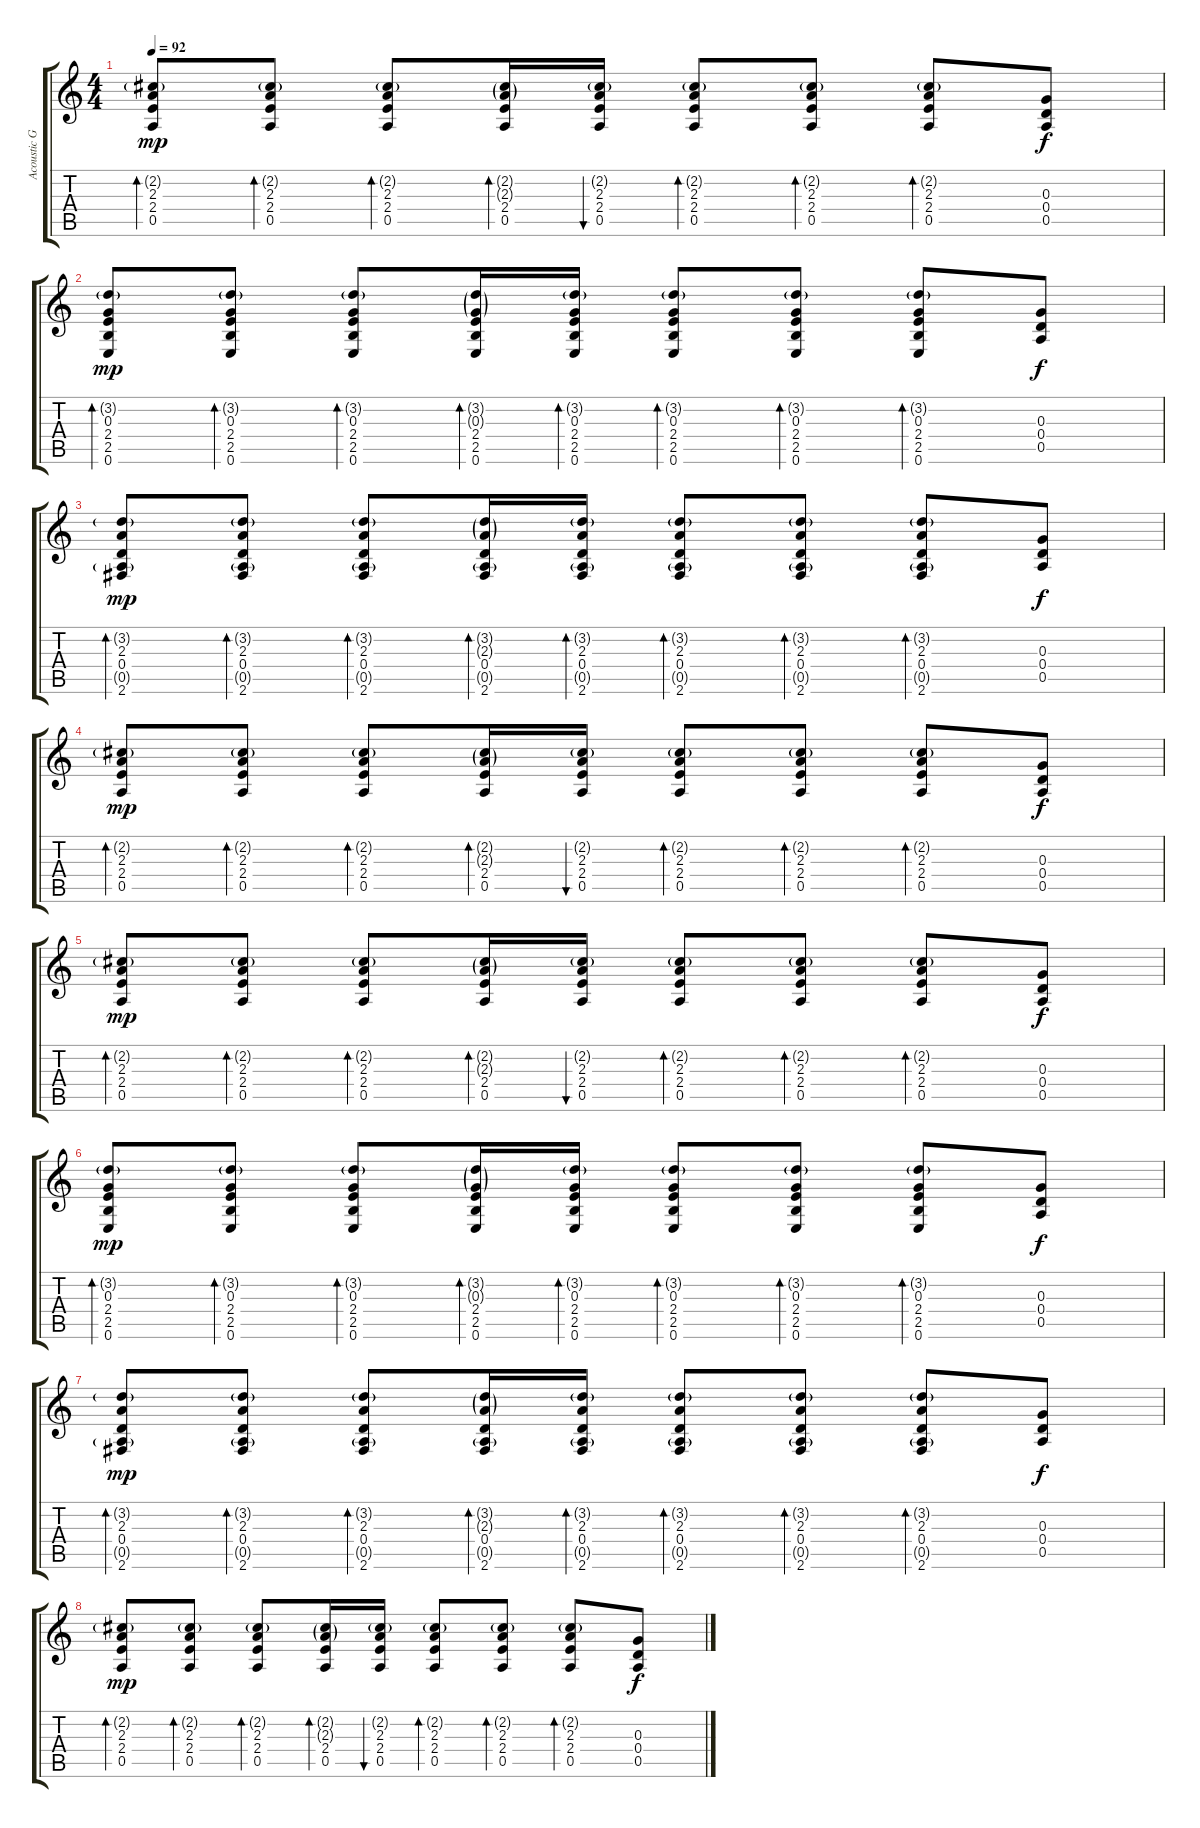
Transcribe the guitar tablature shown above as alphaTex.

\track ("Acoustic Guitar 1" "Acoustic G") {instrument acousticguitarsteel}
\staff {score tabs}
\tuning (E4 B3 G3 D3 A2 E2) {hide}
\ts (4 4)
\tempo 92
\clef g2
\ks c
(2.2{g} 2.3 2.4 0.5).8{bd 30 dy mp} (2.2{g} 2.3 2.4 0.5).8{bd 30} (2.2{g} 2.3 2.4 0.5).8{bd 30} (2.2{g} 2.3{g} 2.4 0.5).16{bd 30} (2.2{g} 2.3 2.4 0.5).16{bu 30} (2.2{g} 2.3 2.4 0.5).8{bd 30} (2.2{g} 2.3 2.4 0.5).8{bd 30} (2.2{g} 2.3 2.4 0.5).8{bd 30} (0.3 0.4 0.5).8{dy f} |
(3.2{g} 0.3 2.4 2.5 0.6).8{bd 30 dy mp} (3.2{g} 0.3 2.4 2.5 0.6).8{bd 30} (3.2{g} 0.3 2.4 2.5 0.6).8{bd 30} (3.2{g} 0.3{g} 2.4 2.5 0.6).16{bd 30} (3.2{g} 0.3 2.4 2.5 0.6).16{bd 30} (3.2{g} 0.3 2.4 2.5 0.6).8{bd 30} (3.2{g} 0.3 2.4 2.5 0.6).8{bd 30} (3.2{g} 0.3 2.4 2.5 0.6).8{bd 30} (0.3 0.4 0.5).8{dy f} |
(3.2{g} 2.3 0.4 0.5{g} 2.6).8{bd 30 dy mp} (3.2{g} 2.3 0.4 0.5{g} 2.6).8{bd 30} (3.2{g} 2.3 0.4 0.5{g} 2.6).8{bd 30} (3.2{g} 2.3{g} 0.4 0.5{g} 2.6).16{bd 30} (3.2{g} 2.3 0.4 0.5{g} 2.6).16{bd 30} (3.2{g} 2.3 0.4 0.5{g} 2.6).8{bd 30} (3.2{g} 2.3 0.4 0.5{g} 2.6).8{bd 30} (3.2{g} 2.3 0.4 0.5{g} 2.6).8{bd 30} (0.3 0.4 0.5).8{dy f} |
(2.2{g} 2.3 2.4 0.5).8{bd 30 dy mp} (2.2{g} 2.3 2.4 0.5).8{bd 30} (2.2{g} 2.3 2.4 0.5).8{bd 30} (2.2{g} 2.3{g} 2.4 0.5).16{bd 30} (2.2{g} 2.3 2.4 0.5).16{bu 30} (2.2{g} 2.3 2.4 0.5).8{bd 30} (2.2{g} 2.3 2.4 0.5).8{bd 30} (2.2{g} 2.3 2.4 0.5).8{bd 30} (0.3 0.4 0.5).8{dy f} |
(2.2{g} 2.3 2.4 0.5).8{bd 30 dy mp} (2.2{g} 2.3 2.4 0.5).8{bd 30} (2.2{g} 2.3 2.4 0.5).8{bd 30} (2.2{g} 2.3{g} 2.4 0.5).16{bd 30} (2.2{g} 2.3 2.4 0.5).16{bu 30} (2.2{g} 2.3 2.4 0.5).8{bd 30} (2.2{g} 2.3 2.4 0.5).8{bd 30} (2.2{g} 2.3 2.4 0.5).8{bd 30} (0.3 0.4 0.5).8{dy f} |
(3.2{g} 0.3 2.4 2.5 0.6).8{bd 30 dy mp} (3.2{g} 0.3 2.4 2.5 0.6).8{bd 30} (3.2{g} 0.3 2.4 2.5 0.6).8{bd 30} (3.2{g} 0.3{g} 2.4 2.5 0.6).16{bd 30} (3.2{g} 0.3 2.4 2.5 0.6).16{bd 30} (3.2{g} 0.3 2.4 2.5 0.6).8{bd 30} (3.2{g} 0.3 2.4 2.5 0.6).8{bd 30} (3.2{g} 0.3 2.4 2.5 0.6).8{bd 30} (0.3 0.4 0.5).8{dy f} |
(3.2{g} 2.3 0.4 0.5{g} 2.6).8{bd 30 dy mp} (3.2{g} 2.3 0.4 0.5{g} 2.6).8{bd 30} (3.2{g} 2.3 0.4 0.5{g} 2.6).8{bd 30} (3.2{g} 2.3{g} 0.4 0.5{g} 2.6).16{bd 30} (3.2{g} 2.3 0.4 0.5{g} 2.6).16{bd 30} (3.2{g} 2.3 0.4 0.5{g} 2.6).8{bd 30} (3.2{g} 2.3 0.4 0.5{g} 2.6).8{bd 30} (3.2{g} 2.3 0.4 0.5{g} 2.6).8{bd 30} (0.3 0.4 0.5).8{dy f} |
(2.2{g} 2.3 2.4 0.5).8{bd 30 dy mp} (2.2{g} 2.3 2.4 0.5).8{bd 30} (2.2{g} 2.3 2.4 0.5).8{bd 30} (2.2{g} 2.3{g} 2.4 0.5).16{bd 30} (2.2{g} 2.3 2.4 0.5).16{bu 30} (2.2{g} 2.3 2.4 0.5).8{bd 30} (2.2{g} 2.3 2.4 0.5).8{bd 30} (2.2{g} 2.3 2.4 0.5).8{bd 30} (0.3 0.4 0.5).8{dy f}
